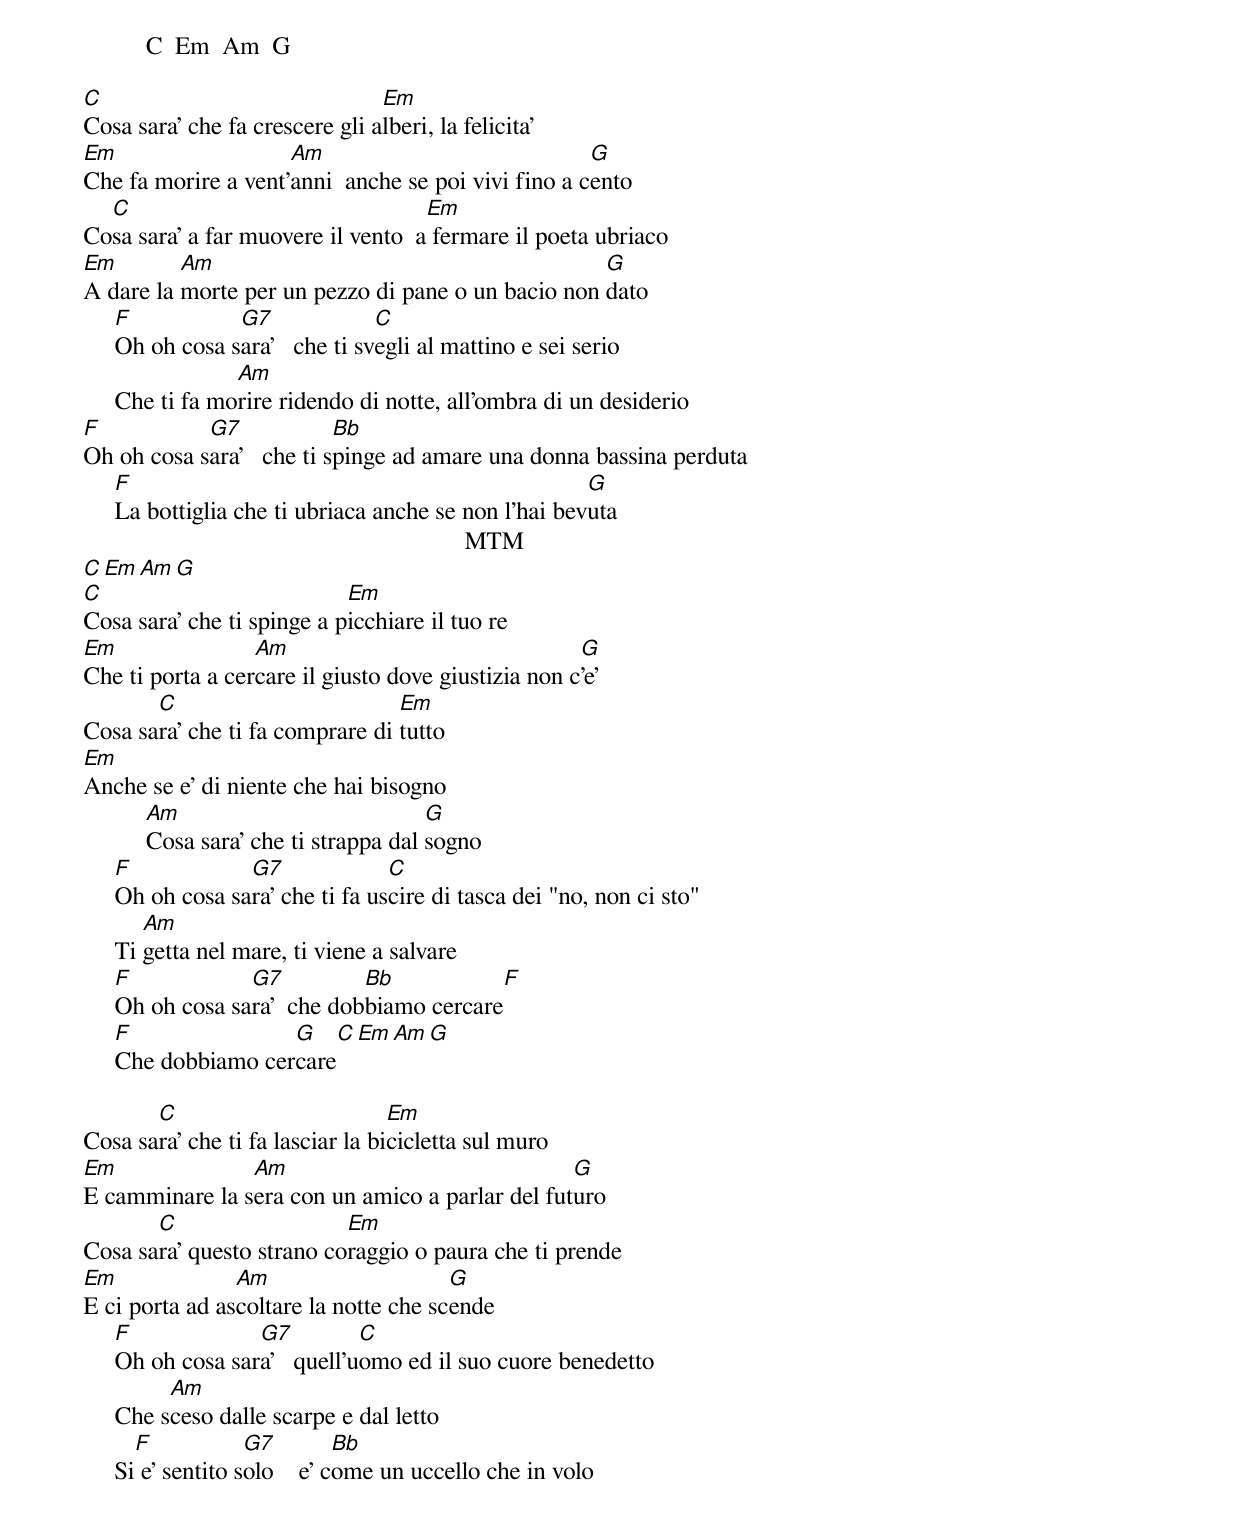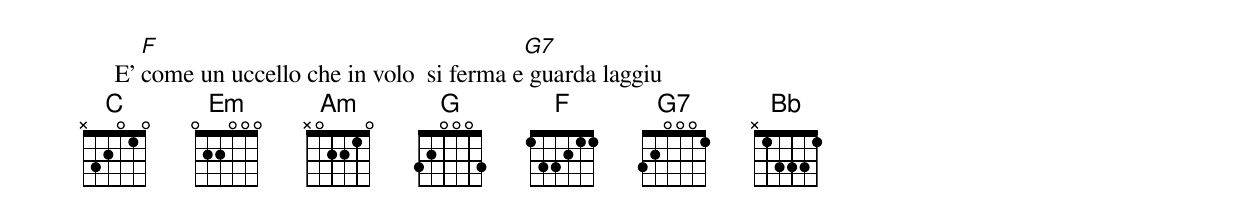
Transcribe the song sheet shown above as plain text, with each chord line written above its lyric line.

          C  Em  Am  G

C                               Em
Cosa sara' che fa crescere gli alberi, la felicita'
Em                   Am                              G
Che fa morire a vent'anni  anche se poi vivi fino a cento
  C                                 Em
Cosa sara' a far muovere il vento  a fermare il poeta ubriaco
Em        Am                                        G
A dare la morte per un pezzo di pane o un bacio non dato
     F           G7              C
     Oh oh cosa sara'   che ti svegli al mattino e sei serio
                 Am
     Che ti fa morire ridendo di notte, all'ombra di un desiderio
F           G7             Bb
Oh oh cosa sara'   che ti spinge ad amare una donna bassina perduta
     F                                                 G
     La bottiglia che ti ubriaca anche se non l'hai bevuta
                                                             MTM
C Em Am G
C                           Em
Cosa sara' che ti spinge a picchiare il tuo re
Em                Am                                 G
Che ti porta a cercare il giusto dove giustizia non c'e'
       C                         Em
Cosa sara' che ti fa comprare di tutto
Em
Anche se e' di niente che hai bisogno
          Am                            G
          Cosa sara' che ti strappa dal sogno
     F            G7              C
     Oh oh cosa sara' che ti fa uscire di tasca dei "no, non ci sto"
        Am
     Ti getta nel mare, ti viene a salvare
     F            G7          Bb           F
     Oh oh cosa sara'  che dobbiamo cercare
     F               G              C  Em  Am  G
     Che dobbiamo cercare

       C                          Em
Cosa sara' che ti fa lasciar la bicicletta sul muro
Em              Am                               G
E camminare la sera con un amico a parlar del futuro
       C                   Em
Cosa sara' questo strano coraggio o paura che ti prende
Em              Am                     G
E ci porta ad ascoltare la notte che scende
     F             G7          C
     Oh oh cosa sara'   quell'uomo ed il suo cuore benedetto
          Am
     Che sceso dalle scarpe e dal letto
       F            G7         Bb
     Si e' sentito solo    e' come un uccello che in volo
        F                                      G7
     E' come un uccello che in volo  si ferma e guarda laggiu
